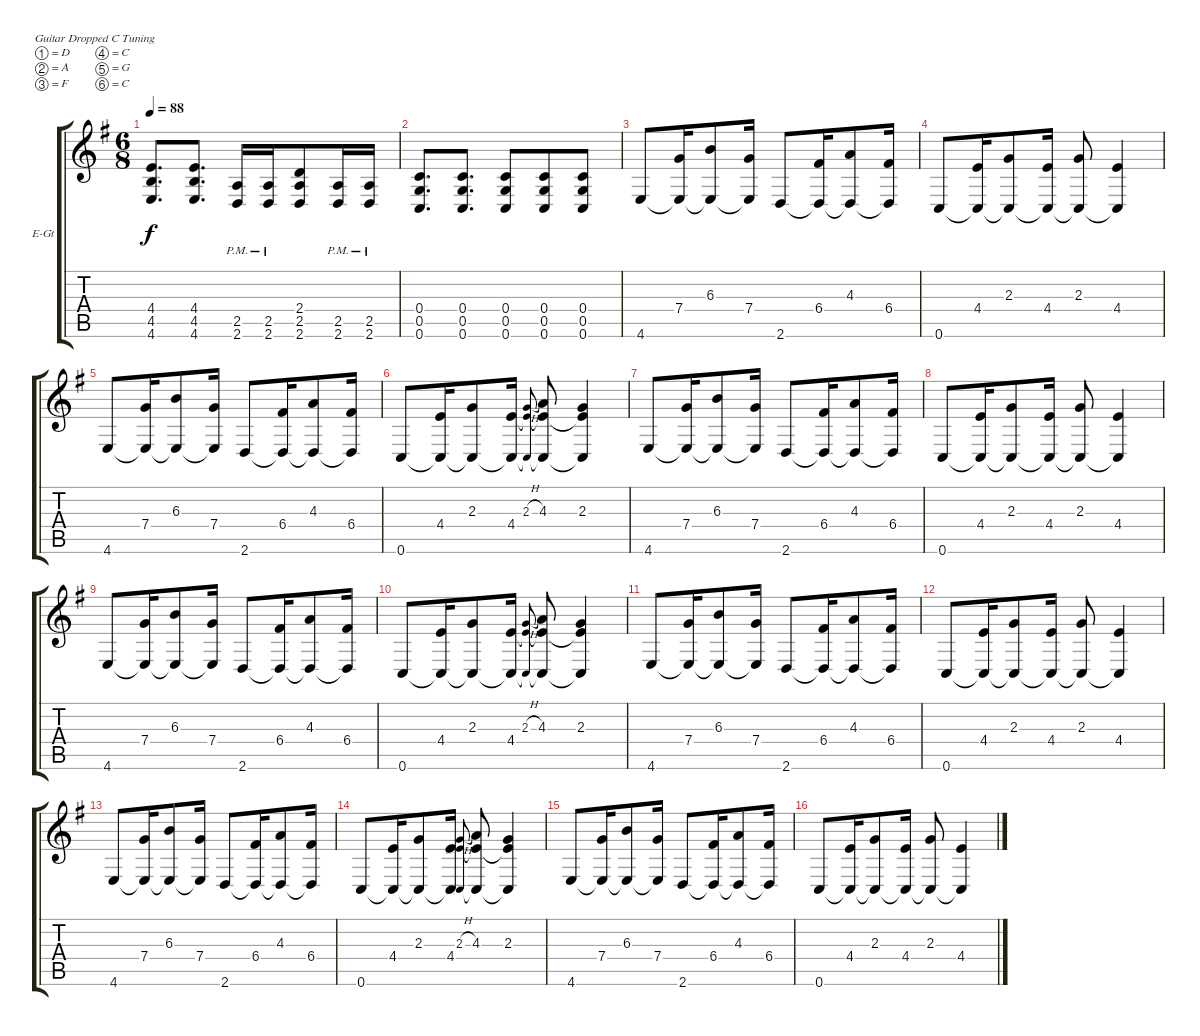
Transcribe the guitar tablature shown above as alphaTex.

\bracketExtendMode groupsimilarinstruments
\firstSystemTrackNameOrientation horizontal
\otherSystemsTrackNameOrientation horizontal
\track ("Electric Guitar 1" "E-Gt") {instrument distortionguitar}
\staff {score tabs}
\tuning (D4 A3 F3 C3 G2 C2)
\ts (6 8)
\tempo 88
\clef g2
\ks eminor
(4.6 4.5 4.4).8{d dy f} (4.4 4.5 4.6).8{d} (2.6{pm} 2.5{pm}).16 (2.5{pm} 2.6{pm}).16 (2.6 2.5 2.4).8 (2.6{pm} 2.5{pm}).16 (2.5{pm} 2.6{pm}).16 |
(0.6 0.5 0.4).8{d} (0.4 0.5 0.6).8{d} (0.6 0.5 0.4).8 (0.6 0.4 0.5).8 (0.6 0.5 0.4).8 |
4.6.8 (7.4 4.6{t}).16 (6.3 4.6{t}).8 (7.4 4.6{t}).16 2.6.8 (6.4 2.6{t}).16 (4.3 2.6{t}).8 (6.4 2.6{t}).16 |
0.6.8 (4.4 0.6{t}).16 (2.3 0.6{t}).8 (4.4 0.6{t}).16 (2.3 0.6{t}).8 (4.4 0.6{t}).4 |
4.6.8 (7.4 4.6{t}).16 (6.3 4.6{t}).8 (7.4 4.6{t}).16 2.6.8 (6.4 2.6{t}).16 (4.3 2.6{t}).8 (6.4 2.6{t}).16 |
0.6.8 (4.4 0.6{t}).16 (2.3 0.6{t}).8 (4.4 0.6{t}).16 (2.3{h} 0.6{t} 4.4{t}).8{gr onbeat} (4.3 0.6{t} 4.4{t}).8 (4.4{t} 0.6{t} 2.3).4 |
4.6.8 (7.4 4.6{t}).16 (6.3 4.6{t}).8 (7.4 4.6{t}).16 2.6.8 (6.4 2.6{t}).16 (4.3 2.6{t}).8 (6.4 2.6{t}).16 |
0.6.8 (4.4 0.6{t}).16 (2.3 0.6{t}).8 (4.4 0.6{t}).16 (2.3 0.6{t}).8 (4.4 0.6{t}).4 |
4.6.8 (7.4 4.6{t}).16 (6.3 4.6{t}).8 (7.4 4.6{t}).16 2.6.8 (6.4 2.6{t}).16 (4.3 2.6{t}).8 (6.4 2.6{t}).16 |
0.6.8 (4.4 0.6{t}).16 (2.3 0.6{t}).8 (4.4 0.6{t}).16 (2.3{h} 0.6{t} 4.4{t}).8{gr onbeat} (4.3 0.6{t} 4.4{t}).8 (4.4{t} 0.6{t} 2.3).4 |
4.6.8 (7.4 4.6{t}).16 (6.3 4.6{t}).8 (7.4 4.6{t}).16 2.6.8 (6.4 2.6{t}).16 (4.3 2.6{t}).8 (6.4 2.6{t}).16 |
0.6.8 (4.4 0.6{t}).16 (2.3 0.6{t}).8 (4.4 0.6{t}).16 (2.3 0.6{t}).8 (4.4 0.6{t}).4 |
4.6.8 (7.4 4.6{t}).16 (6.3 4.6{t}).8 (7.4 4.6{t}).16 2.6.8 (6.4 2.6{t}).16 (4.3 2.6{t}).8 (6.4 2.6{t}).16 |
0.6.8 (4.4 0.6{t}).16 (2.3 0.6{t}).8 (4.4 0.6{t}).16 (2.3{h} 0.6{t} 4.4{t}).8{gr onbeat} (4.3 0.6{t} 4.4{t}).8 (4.4{t} 0.6{t} 2.3).4 |
4.6.8 (7.4 4.6{t}).16 (6.3 4.6{t}).8 (7.4 4.6{t}).16 2.6.8 (6.4 2.6{t}).16 (4.3 2.6{t}).8 (6.4 2.6{t}).16 |
0.6.8 (4.4 0.6{t}).16 (2.3 0.6{t}).8 (4.4 0.6{t}).16 (2.3 0.6{t}).8 (4.4 0.6{t}).4
